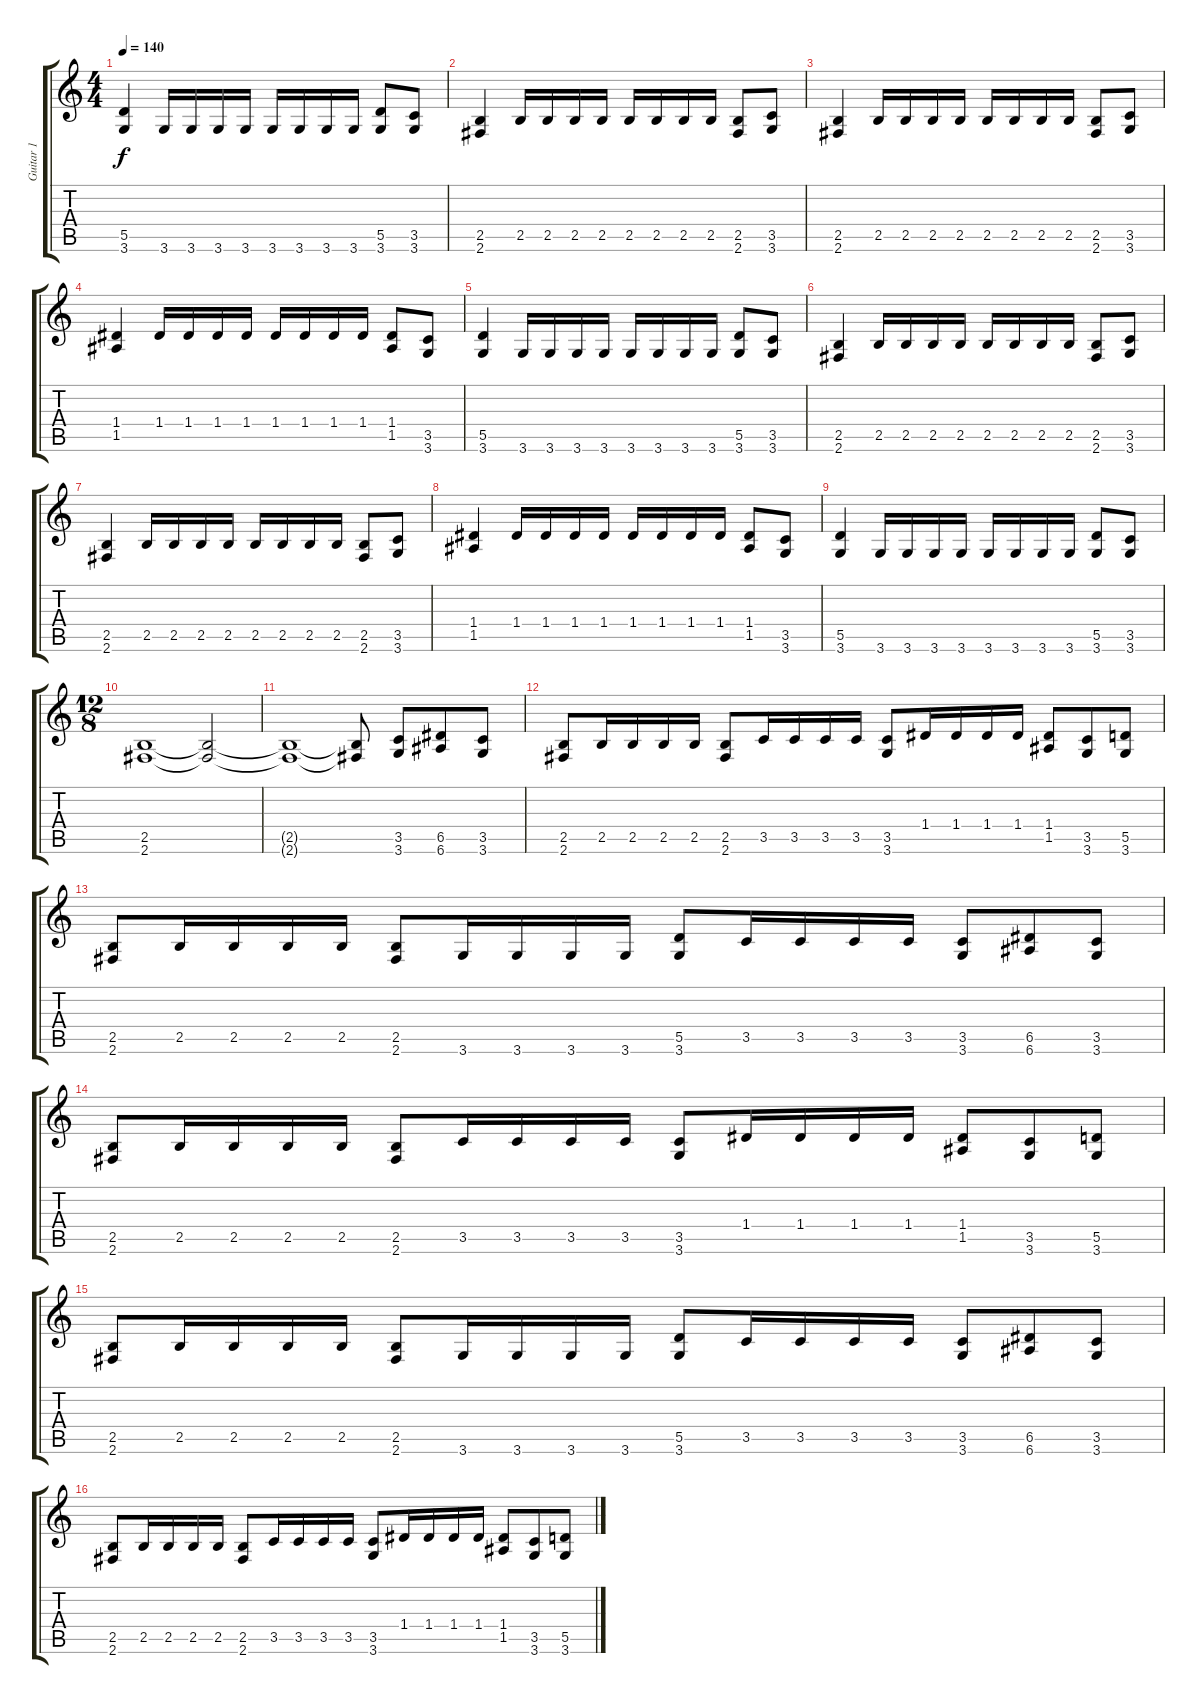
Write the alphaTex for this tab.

\track ("Guitar 1" "Guitar 1") {instrument distortionguitar}
\staff {score tabs}
\tuning (E4 B3 G3 D3 A2 E2) {hide}
\ts (4 4)
\tempo 140
\clef g2
\ks c
(5.5 3.6).4{dy f} 3.6.16 3.6.16 3.6.16 3.6.16 3.6.16 3.6.16 3.6.16 3.6.16 (5.5 3.6).8 (3.5 3.6).8 |
(2.5 2.6).4 2.5.16 2.5.16 2.5.16 2.5.16 2.5.16 2.5.16 2.5.16 2.5.16 (2.5 2.6).8 (3.5 3.6).8 |
(2.5 2.6).4 2.5.16 2.5.16 2.5.16 2.5.16 2.5.16 2.5.16 2.5.16 2.5.16 (2.5 2.6).8 (3.5 3.6).8 |
(1.4 1.5).4 1.4.16 1.4.16 1.4.16 1.4.16 1.4.16 1.4.16 1.4.16 1.4.16 (1.4 1.5).8 (3.5 3.6).8 |
(5.5 3.6).4 3.6.16 3.6.16 3.6.16 3.6.16 3.6.16 3.6.16 3.6.16 3.6.16 (5.5 3.6).8 (3.5 3.6).8 |
(2.5 2.6).4 2.5.16 2.5.16 2.5.16 2.5.16 2.5.16 2.5.16 2.5.16 2.5.16 (2.5 2.6).8 (3.5 3.6).8 |
(2.5 2.6).4 2.5.16 2.5.16 2.5.16 2.5.16 2.5.16 2.5.16 2.5.16 2.5.16 (2.5 2.6).8 (3.5 3.6).8 |
(1.4 1.5).4 1.4.16 1.4.16 1.4.16 1.4.16 1.4.16 1.4.16 1.4.16 1.4.16 (1.4 1.5).8 (3.5 3.6).8 |
(5.5 3.6).4 3.6.16 3.6.16 3.6.16 3.6.16 3.6.16 3.6.16 3.6.16 3.6.16 (5.5 3.6).8 (3.5 3.6).8 |
\ts (12 8)
(2.5 2.6).1 (2.5{t} 2.6{t}).2 |
(2.5{t} 2.6{t}).1 (2.5{t} 2.6{t}).8 (3.5 3.6).8 (6.5 6.6).8 (3.5 3.6).8 |
(2.5 2.6).8 2.5.16 2.5.16 2.5.16 2.5.16 (2.5 2.6).8 3.5.16 3.5.16 3.5.16 3.5.16 (3.5 3.6).8 1.4.16 1.4.16 1.4.16 1.4.16 (1.4 1.5).8 (3.5 3.6).8 (5.5 3.6).8 |
(2.5 2.6).8 2.5.16 2.5.16 2.5.16 2.5.16 (2.5 2.6).8 3.6.16 3.6.16 3.6.16 3.6.16 (5.5 3.6).8 3.5.16 3.5.16 3.5.16 3.5.16 (3.5 3.6).8 (6.5 6.6).8 (3.5 3.6).8 |
(2.5 2.6).8 2.5.16 2.5.16 2.5.16 2.5.16 (2.5 2.6).8 3.5.16 3.5.16 3.5.16 3.5.16 (3.5 3.6).8 1.4.16 1.4.16 1.4.16 1.4.16 (1.4 1.5).8 (3.5 3.6).8 (5.5 3.6).8 |
(2.5 2.6).8 2.5.16 2.5.16 2.5.16 2.5.16 (2.5 2.6).8 3.6.16 3.6.16 3.6.16 3.6.16 (5.5 3.6).8 3.5.16 3.5.16 3.5.16 3.5.16 (3.5 3.6).8 (6.5 6.6).8 (3.5 3.6).8 |
(2.5 2.6).8 2.5.16 2.5.16 2.5.16 2.5.16 (2.5 2.6).8 3.5.16 3.5.16 3.5.16 3.5.16 (3.5 3.6).8 1.4.16 1.4.16 1.4.16 1.4.16 (1.4 1.5).8 (3.5 3.6).8 (5.5 3.6).8
